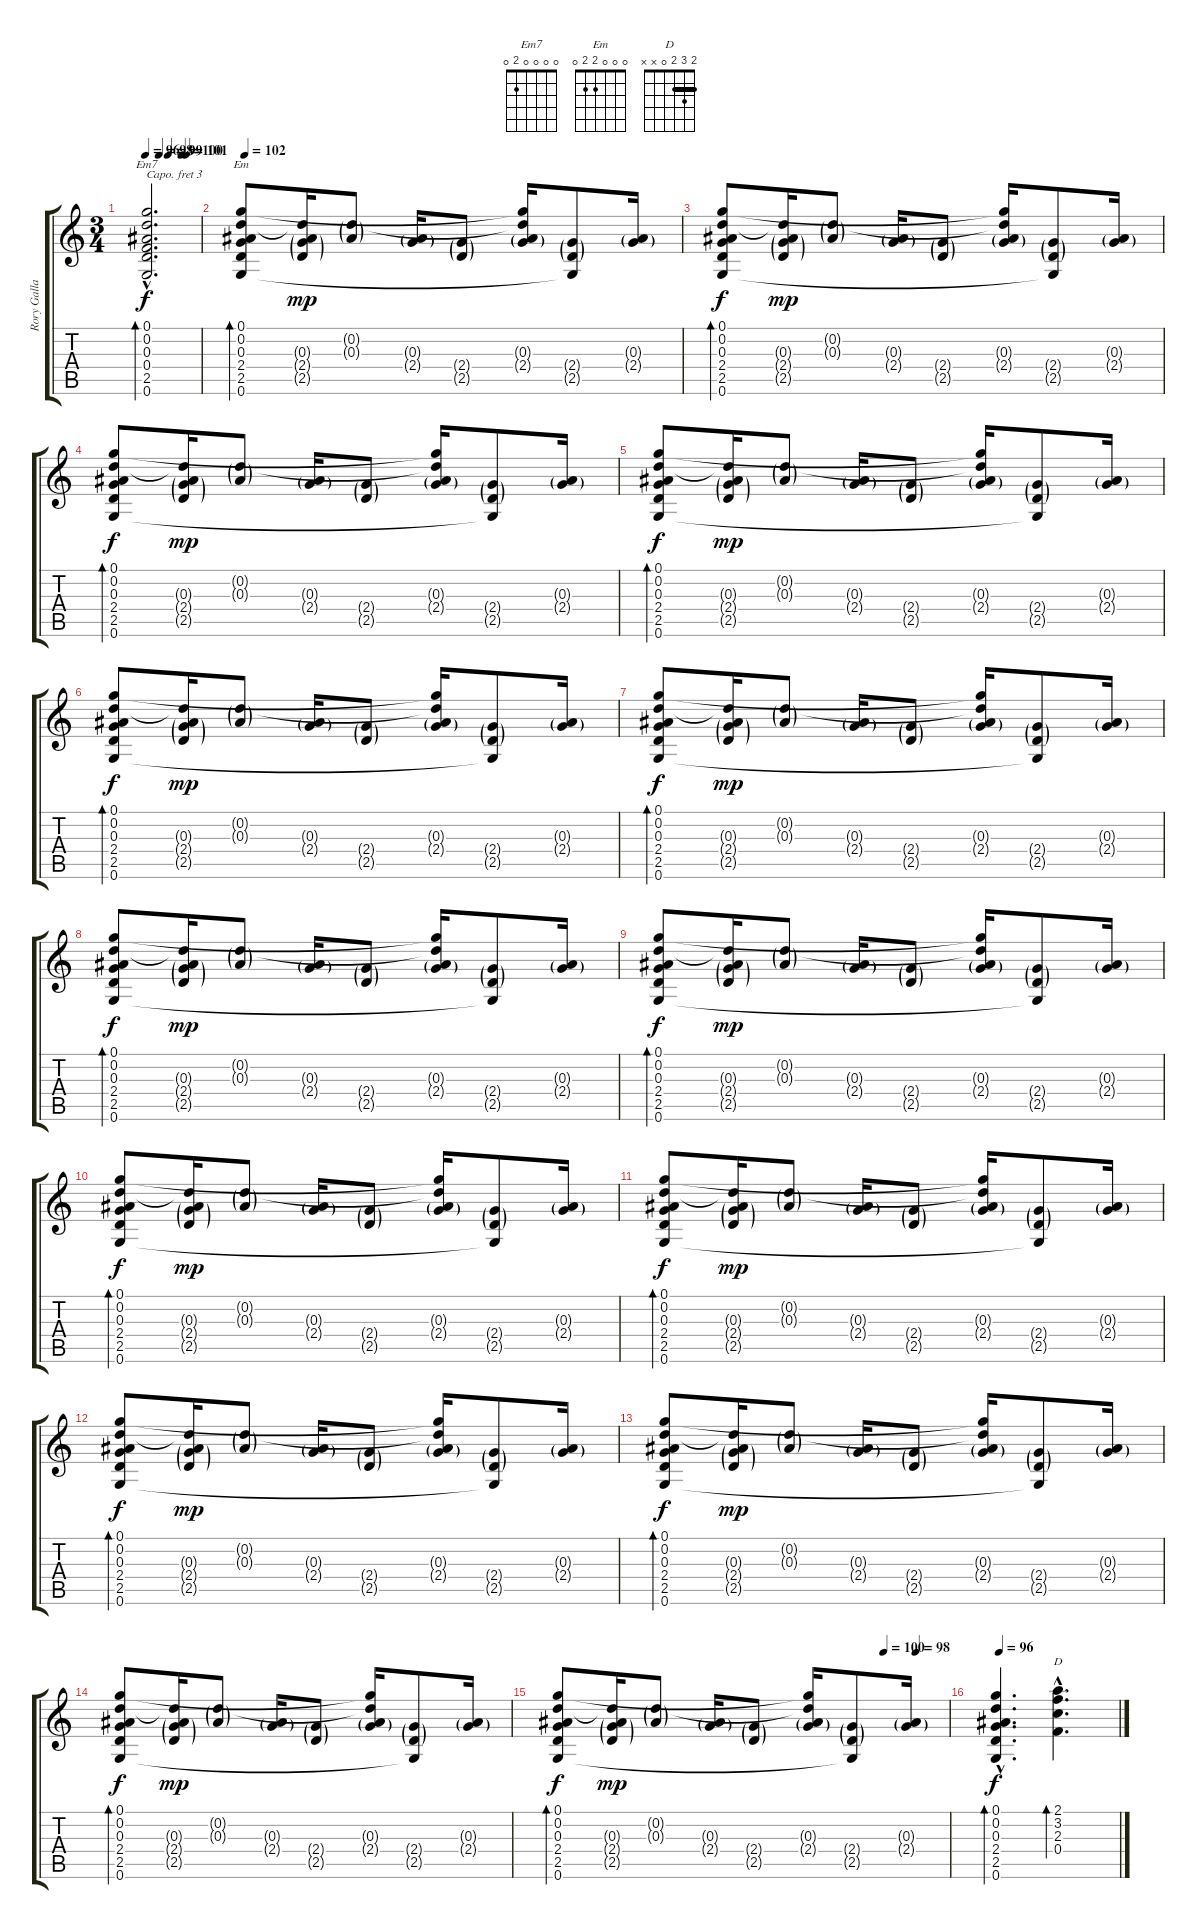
\track ("Rory Gallagher" "Rory Galla") {instrument acousticguitarsteel}
\staff {score tabs}
\capo 3
\tuning (E4 B3 G3 D3 A2 E2) {hide}
\chord ("Em7" 0 0 0 0 2 0)
\chord ("Em" 0 0 0 2 2 0)
\chord ("D" 2 3 2 0 x x) {barre 2}
\ts (3 4)
\tempo 96
\tempo (98 0.25)
\tempo (99 0.4166666666666667)
\tempo (100 0.6666666666666666)
\tempo (101 0.75)
\clef g2
\ks c
(0.1{hac} 0.2{hac} 0.3{hac} 0.4{hac} 2.5{hac} 0.6{hac}).2{d bd 120 ch "Em7" dy f} |
\tempo 102
(0.1 0.2 0.3 2.4 2.5 0.6).8{bd 120 ch "Em"} (0.2{t} 0.3{g} 2.4{g} 2.5{g}).16{dy mp} (0.2{g} 0.3{g}).8 (0.3{g} 2.4{g}).16 (2.4{g} 2.5{g}).8 (0.1{t} 0.2{t} 0.3{g} 2.4{g}).16 (2.4{g} 2.5{g} 0.6{t}).8 (0.3{g} 2.4{g}).16 |
(0.1 0.2 0.3 2.4 2.5 0.6).8{bd 120 dy f} (0.2{t} 0.3{g} 2.4{g} 2.5{g}).16{dy mp} (0.2{g} 0.3{g}).8 (0.3{g} 2.4{g}).16 (2.4{g} 2.5{g}).8 (0.1{t} 0.2{t} 0.3{g} 2.4{g}).16 (2.4{g} 2.5{g} 0.6{t}).8 (0.3{g} 2.4{g}).16 |
(0.1 0.2 0.3 2.4 2.5 0.6).8{bd 120 dy f} (0.2{t} 0.3{g} 2.4{g} 2.5{g}).16{dy mp} (0.2{g} 0.3{g}).8 (0.3{g} 2.4{g}).16 (2.4{g} 2.5{g}).8 (0.1{t} 0.2{t} 0.3{g} 2.4{g}).16 (2.4{g} 2.5{g} 0.6{t}).8 (0.3{g} 2.4{g}).16 |
(0.1 0.2 0.3 2.4 2.5 0.6).8{bd 120 dy f} (0.2{t} 0.3{g} 2.4{g} 2.5{g}).16{dy mp} (0.2{g} 0.3{g}).8 (0.3{g} 2.4{g}).16 (2.4{g} 2.5{g}).8 (0.1{t} 0.2{t} 0.3{g} 2.4{g}).16 (2.4{g} 2.5{g} 0.6{t}).8 (0.3{g} 2.4{g}).16 |
(0.1 0.2 0.3 2.4 2.5 0.6).8{bd 120 dy f} (0.2{t} 0.3{g} 2.4{g} 2.5{g}).16{dy mp} (0.2{g} 0.3{g}).8 (0.3{g} 2.4{g}).16 (2.4{g} 2.5{g}).8 (0.1{t} 0.2{t} 0.3{g} 2.4{g}).16 (2.4{g} 2.5{g} 0.6{t}).8 (0.3{g} 2.4{g}).16 |
(0.1 0.2 0.3 2.4 2.5 0.6).8{bd 120 dy f} (0.2{t} 0.3{g} 2.4{g} 2.5{g}).16{dy mp} (0.2{g} 0.3{g}).8 (0.3{g} 2.4{g}).16 (2.4{g} 2.5{g}).8 (0.1{t} 0.2{t} 0.3{g} 2.4{g}).16 (2.4{g} 2.5{g} 0.6{t}).8 (0.3{g} 2.4{g}).16 |
(0.1 0.2 0.3 2.4 2.5 0.6).8{bd 120 dy f} (0.2{t} 0.3{g} 2.4{g} 2.5{g}).16{dy mp} (0.2{g} 0.3{g}).8 (0.3{g} 2.4{g}).16 (2.4{g} 2.5{g}).8 (0.1{t} 0.2{t} 0.3{g} 2.4{g}).16 (2.4{g} 2.5{g} 0.6{t}).8 (0.3{g} 2.4{g}).16 |
(0.1 0.2 0.3 2.4 2.5 0.6).8{bd 120 dy f} (0.2{t} 0.3{g} 2.4{g} 2.5{g}).16{dy mp} (0.2{g} 0.3{g}).8 (0.3{g} 2.4{g}).16 (2.4{g} 2.5{g}).8 (0.1{t} 0.2{t} 0.3{g} 2.4{g}).16 (2.4{g} 2.5{g} 0.6{t}).8 (0.3{g} 2.4{g}).16 |
(0.1 0.2 0.3 2.4 2.5 0.6).8{bd 120 dy f} (0.2{t} 0.3{g} 2.4{g} 2.5{g}).16{dy mp} (0.2{g} 0.3{g}).8 (0.3{g} 2.4{g}).16 (2.4{g} 2.5{g}).8 (0.1{t} 0.2{t} 0.3{g} 2.4{g}).16 (2.4{g} 2.5{g} 0.6{t}).8 (0.3{g} 2.4{g}).16 |
(0.1 0.2 0.3 2.4 2.5 0.6).8{bd 120 dy f} (0.2{t} 0.3{g} 2.4{g} 2.5{g}).16{dy mp} (0.2{g} 0.3{g}).8 (0.3{g} 2.4{g}).16 (2.4{g} 2.5{g}).8 (0.1{t} 0.2{t} 0.3{g} 2.4{g}).16 (2.4{g} 2.5{g} 0.6{t}).8 (0.3{g} 2.4{g}).16 |
(0.1 0.2 0.3 2.4 2.5 0.6).8{bd 120 dy f} (0.2{t} 0.3{g} 2.4{g} 2.5{g}).16{dy mp} (0.2{g} 0.3{g}).8 (0.3{g} 2.4{g}).16 (2.4{g} 2.5{g}).8 (0.1{t} 0.2{t} 0.3{g} 2.4{g}).16 (2.4{g} 2.5{g} 0.6{t}).8 (0.3{g} 2.4{g}).16 |
(0.1 0.2 0.3 2.4 2.5 0.6).8{bd 120 dy f} (0.2{t} 0.3{g} 2.4{g} 2.5{g}).16{dy mp} (0.2{g} 0.3{g}).8 (0.3{g} 2.4{g}).16 (2.4{g} 2.5{g}).8 (0.1{t} 0.2{t} 0.3{g} 2.4{g}).16 (2.4{g} 2.5{g} 0.6{t}).8 (0.3{g} 2.4{g}).16 |
(0.1 0.2 0.3 2.4 2.5 0.6).8{bd 120 dy f} (0.2{t} 0.3{g} 2.4{g} 2.5{g}).16{dy mp} (0.2{g} 0.3{g}).8 (0.3{g} 2.4{g}).16 (2.4{g} 2.5{g}).8 (0.1{t} 0.2{t} 0.3{g} 2.4{g}).16 (2.4{g} 2.5{g} 0.6{t}).8 (0.3{g} 2.4{g}).16 |
\tempo (100 0.8333333333333334)
\tempo (98 0.9166666666666666)
(0.1 0.2 0.3 2.4 2.5 0.6).8{bd 120 dy f} (0.2{t} 0.3{g} 2.4{g} 2.5{g}).16{dy mp} (0.2{g} 0.3{g}).8 (0.3{g} 2.4{g}).16 (2.4{g} 2.5{g}).8 (0.1{t} 0.2{t} 0.3{g} 2.4{g}).16 (2.4{g} 2.5{g} 0.6{t}).8 (0.3{g} 2.4{g}).16 |
\tempo 96
(0.1{hac} 0.2{hac} 0.3{hac} 2.4{hac} 2.5{hac} 0.6{hac}).4{d bd 120 dy f} (2.1{hac} 3.2{hac} 2.3{hac} 0.4{hac}).4{d bd 120 ch "D"}
